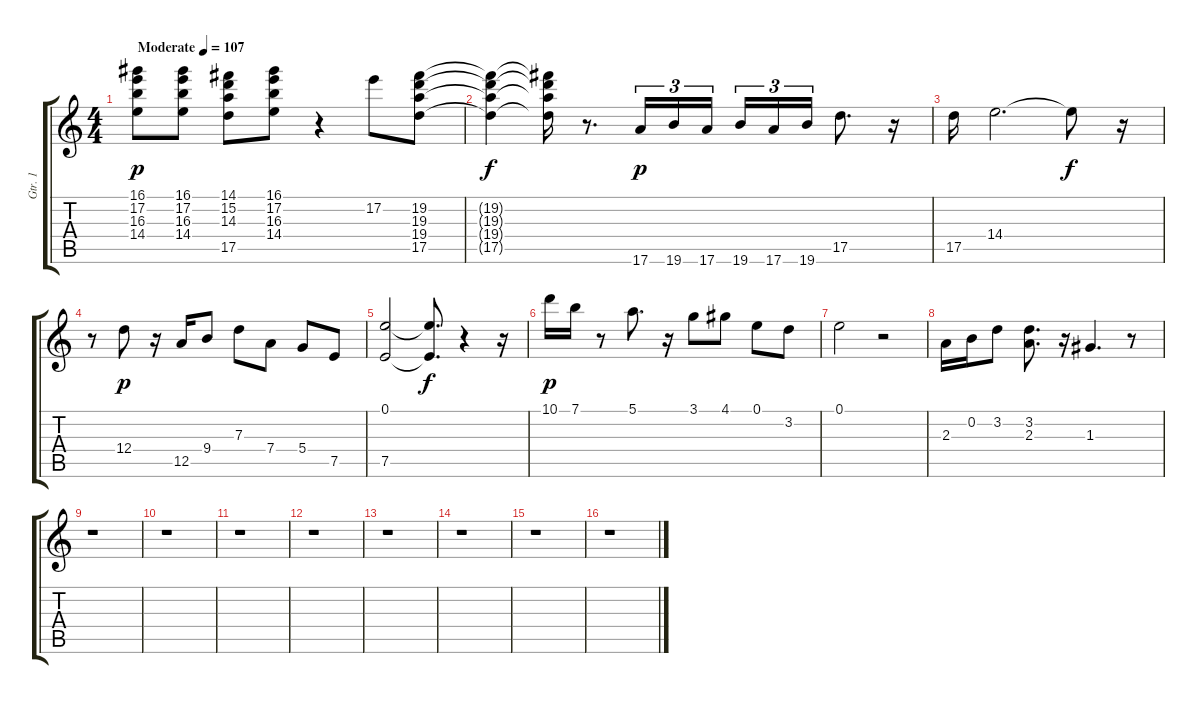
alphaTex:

\track ("Gtr. 1" "Gtr. 1") {instrument electricguitarjazz}
\staff {score tabs}
\tuning (E4 B3 G3 D3 A2 E2) {hide}
\ts (4 4)
\tempo (107 "Moderate")
\clef g2
\ks c
(16.1 17.2 16.3 14.4).8{dy p instrument electricguitarjazz} (16.1 17.2 16.3 14.4).8 (14.1 15.2 14.3 17.5).8 (16.1 17.2 16.3 14.4).8 r.4 17.2.8 (19.2 19.3 19.4 17.5).8 |
(19.2{t} 19.3{t} 19.4{t} 17.5{t}).4{dy f} (19.2{t} 19.3{t} 19.4{t} 17.5{t}).16 r.8{d} 17.6.16{tu (3 2) dy p} 19.6.16{tu (3 2)} 17.6.16{tu (3 2) beam splitsecondary} 19.6.16{tu (3 2)} 17.6.16{tu (3 2)} 19.6.16{tu (3 2)} 17.5.8{d} r.16 |
17.5.16 14.4.2{d} 14.4{t}.8{dy f} r.16 |
r.8 12.4.8{dy p} r.16 12.5.16 9.4.8 7.3.8 7.4.8 5.4.8 7.5.8 |
(0.1 7.5).2 (0.1{t} 7.5{t}).8{d dy f} r.4 r.16 |
10.1.16{dy p} 7.1.16 r.8 5.1.8{d} r.16 3.1.8 4.1.8 0.1.8 3.2.8 |
0.1.2 r.2 |
2.3.16 0.2.16 3.2.8 (3.2 2.3).8{d} r.16 1.3.4{d} r.8 |
r.1 |
r.1 |
r.1 |
r.1 |
r.1 |
r.1 |
r.1 |
r.1
